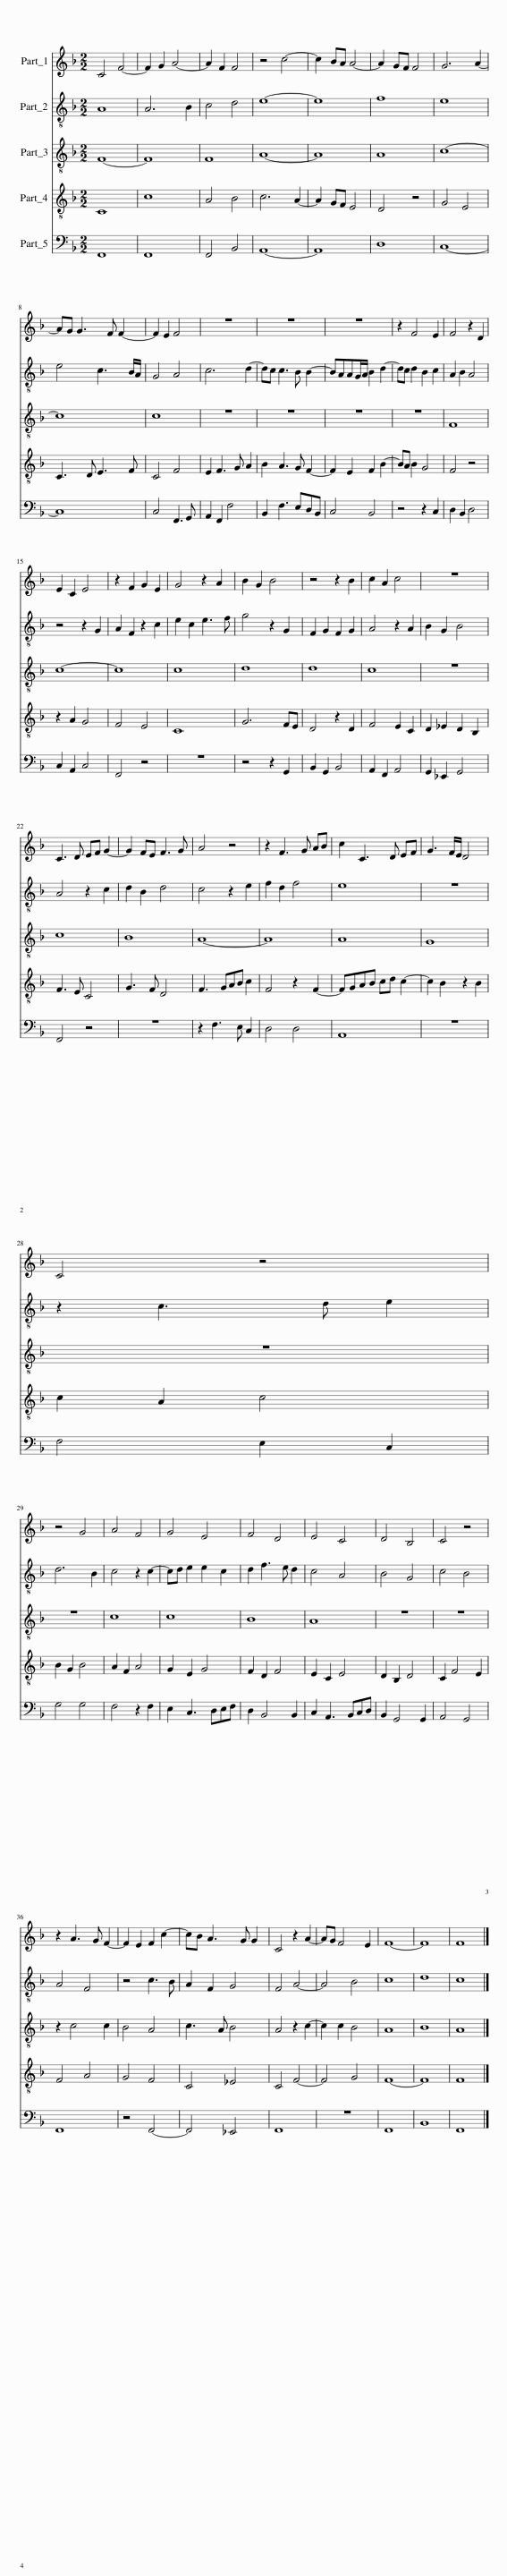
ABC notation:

X:1
%%score 1 2 3 4 5
L:1/8
M:2/2
I:linebreak $
K:F
V:1 treble
V:2 treble-8
V:3 treble-8
V:4 treble-8
V:5 bass
V:1
 C4 F4- | F2 G2 A4- | A2 F2 F4 | z4 c4- | c2 BA A4- | %5
 A2 GF F4 | G6 A2- |$ AG G3 F F2- | F2 E2 F4 | z8 | %10
 z8 | z8 | z2 F4 E2 | F4 z2 D2 |$ E2 C2 E4 | %15
 z2 F2 G2 E2 | G4 z2 A2 | B2 G2 B4 | z4 z2 B2 | c2 A2 c4 | %20
 z8 |$ C3 D EF G2- | G2 FE F3 G | A4 z4 | z2 F3 G AB | %25
 c2 C3 D EF | G3 F/E/ D4 |$ C4 z4 |$ z4 G4 | A4 F4 | %30
 G4 E4 | F4 D4 | E4 C4 | D4 B,4 | C4 z4 |$ %35
 z2 A3 G F2- | F2 E2 F2 c2- | cB A3 G G2 | C4 z2 A2- | AG F4 E2 | %40
 F8- | F8 | F8 |] %43
V:2
 A8 | A6 B2 | c4 d4 | e8- | e8 | %5
 f8 | e8 |$ e4 c3 B/A/ | G4 A4 | c6 d2- | %10
 dc c3 B B2- | BAAG/A/ B2 d2- | dc d2 B2 c2 | A2 B2 A4 |$ z4 z2 G2 | %15
 A2 F2 z2 c2 | e2 c2 e3 f | g4 z2 G2 | F2 G2 F2 G2 | A4 z2 A2 | %20
 B2 G2 B4 |$ A4 z2 c2 | d2 B2 d4 | c4 z2 e2 | f2 d2 f4 | %25
 e8 | z8 |$ z2 c3 d e2 |$ d6 B2 | c4 z2 c2- | %30
 cd e2 e2 c2 | d2 f3 e d2 | c4 A4 | B4 G4 | c4 B4 |$ %35
 A4 F4 | z4 c3 B | A2 F2 G4 | F4 A4- | A4 B4 | %40
 c8 | d8 | c8 |] %43
V:3
 F8- | F8 | F8 | A8- | A8 | %5
 A8 | c8- |$ c8 | c8 | z8 | %10
 z8 | z8 | z8 | F8 |$ c8- | %15
 c8 | c8 | d8 | d8 | c8 | %20
 z8 |$ c8 | B8 | A8- | A8 | %25
 A8 | G8 |$ z8 |$ z8 | c8 | %30
 c8 | B8 | A8 | z8 | z8 |$ %35
 z2 c4 c2 | B4 A4 | c3 A B4 | A4 z2 c2- | c2 c2 B4 | %40
 A8 | B8 | A8 |] %43
V:4
 C8 | c8 | A4 B4 | c6 A2- | A2 GF E4 | %5
 D4 z4 | G4 E4 |$ C3 D E3 F | C4 F4 | E2 F3 G A2 | %10
 B2 A3 G F2- | F2 E2 F2 B2- | BA B2 G4 | F4 z4 |$ z2 A2 G4 | %15
 F4 E4 | C8 | G6 FE | D4 z2 D2 | F4 E2 C2 | %20
 D2 _E2 D2 B,2 |$ F3 E C4 | G3 F D4 | F3 GAB c2 | F4 z2 F2- | %25
 FGAB cd c2- | c2 B2 z2 B2 |$ c2 A2 c4 |$ B2 G2 B4 | A2 F2 A4 | %30
 G2 E2 G4 | F2 D2 F4 | E2 C2 E4 | D2 B,2 D4 | C2 F4 E2 |$ %35
 F4 A4 | G4 F4 | C4 _E4 | C4 F4- | F4 G4 | %40
 F8- | F8 | F8 |] %43
V:5
 F,,8 | F,,8 | F,,4 B,,4 | A,,8- | A,,8 | %5
 D,8 | C,8- |$ C,8 | C,4 F,,3 G,, | A,,2 F,,2 F,4 | %10
 B,,2 F,3 E,D,B,, | C,4 B,,4 | z4 z2 C,2 | D,2 B,,2 D,4 |$ C,2 A,,2 C,4 | %15
 F,,4 z4 | z8 | z4 z2 G,,2 | B,,2 G,,2 B,,4 | A,,2 F,,2 A,,4 | %20
 G,,2 _E,,2 G,,4 |$ F,,4 z4 | z8 | z2 F,3 E, C,2 | D,4 D,4 | %25
 A,,8 | z8 |$ F,4 E,2 C,2 |$ G,4 G,4 | F,4 z2 F,2 | %30
 E,2 C,3 D,E,F, | D,2 B,,4 B,,2 | C,2 A,,3 B,,C,D, | B,,2 G,,4 G,,2 | A,,4 G,,4 |$ %35
 F,,8 | z4 F,,4- | F,,4 _E,,4 | F,,8 | z8 | %40
 F,,8 | B,,8 | F,,8 |] %43
